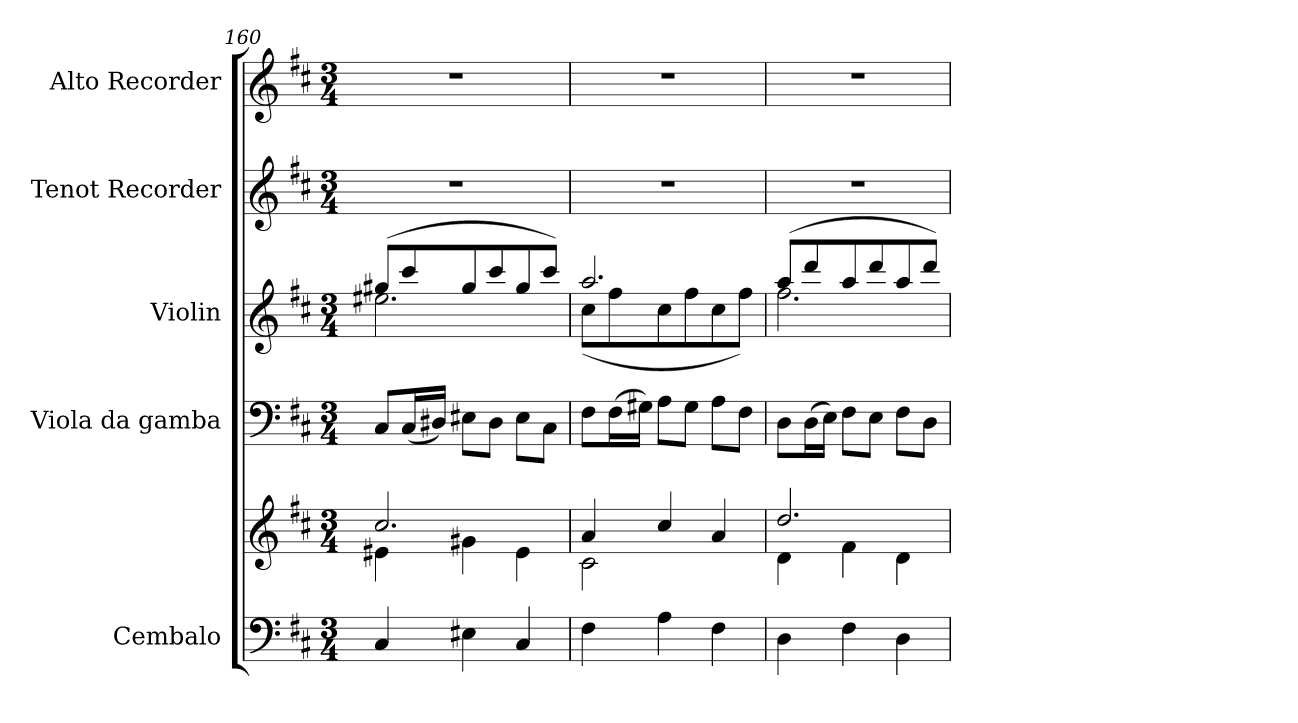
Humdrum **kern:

**kern	**kern	**kern	**kern	**kern	**kern
*part5	*part5	*part4	*part3	*part2	*part1
*staff6	*staff5	*staff4	*staff3	*staff2	*staff1
*I"Cembalo	*	*I"Viola da gamba	*I"Violin	*I"Tenot Recorder	*I"Alto Recorder
*	*	*I'Vla. d. g.	*I'Vln.	*I'T. Rec.	*I'A. Rec
*clefF4	*clefG2	*clefF4	*clefG2	*clefG2	*clefG2
*k[f#c#]	*k[f#c#]	*k[f#c#]	*k[f#c#]	*k[f#c#]	*k[f#c#]
*M3/4	*M3/4	*M3/4	*M3/4	*M3/4	*M3/4
=160	=160	=160	=160	=160	=160
*	*^	*	*^	*	*
4C#/	2.cc#/	4e#X\	8C#/L	(8gg#X/L	2.ee#X\	2.r	2.r
.	.	.	(16C#/L	8ccc#/	.	.	.
.	.	.	16D#X/JJ)	.	.	.	.
4E#X\	.	4g#X\	8E#X\L	8gg#/	.	.	.
.	.	.	8D#\J	8ccc#/	.	.	.
4C#/	.	4e#\	8E#\L	8gg#/	.	.	.
.	.	.	8C#\J	8ccc#/J)	.	.	.
=161	=161	=161	=161	=161	=161	=161	=161
4F#\	4a/	2c#\	8F#\L	2.aa/	(8cc#\L	2.r	2.r
.	.	.	(16F#\L	.	8ff#\	.	.
.	.	.	16G#X\JJ)	.	.	.	.
4A\	4cc#/	.	8A\L	.	8cc#\	.	.
.	.	.	8G#\J	.	8ff#\	.	.
4F#\	4a/	4ryy	8A\L	.	8cc#\	.	.
.	.	.	8F#\J	.	8ff#\J)	.	.
=162	=162	=162	=162	=162	=162	=162	=162
4D\	2.dd/	4d\	8D\L	(8aa/L	2.ff#\	2.r	2.r
.	.	.	(16D\L	8ddd/	.	.	.
.	.	.	16E\JJ)	.	.	.	.
4F#\	.	4f#\	8F#\L	8aa/	.	.	.
.	.	.	8E\J	8ddd/	.	.	.
4D\	.	4d\	8F#\L	8aa/	.	.	.
.	.	.	8D\J	8ddd/J)	.	.	.
*	*v	*v	*	*v	*v	*	*
=	=	=	=	=	=
*-	*-	*-	*-	*-	*-
